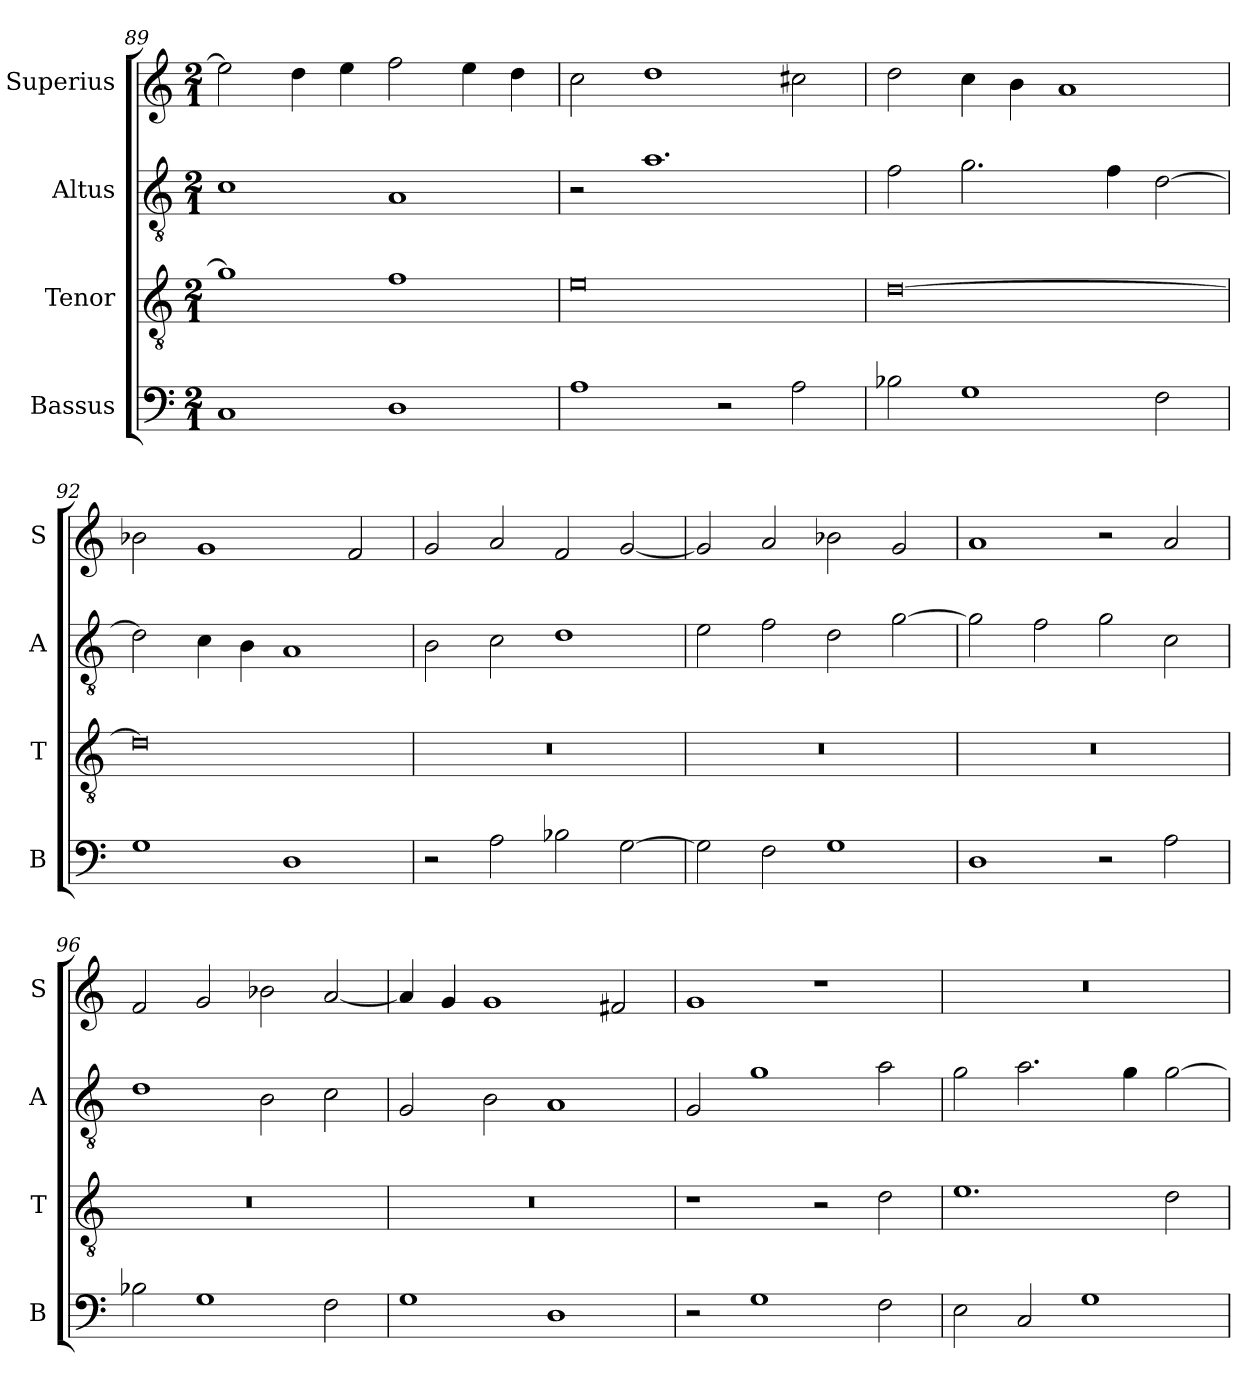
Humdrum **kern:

**kern	**kern	**kern	**kern
*part4	*part3	*part2	*part1
*staff4	*staff3	*staff2	*staff1
*I"Bassus	*I"Tenor	*I"Altus	*I"Superius
*I'B	*I'T	*I'A	*I'S
*clefF4	*clefGv2	*clefGv2	*clefG2
*k[]	*k[]	*k[]	*k[]
*M2/1	*M2/1	*M2/1	*M2/1
=89	=89	=89	=89
1C	1g]	1c	2ee]
.	.	.	4dd
.	.	.	4ee
1D	1f	1A	2ff
.	.	.	4ee
.	.	.	4dd
=90	=90	=90	=90
1A	0e	2r	2cc
.	.	1.a	1dd
2r	.	.	.
2A	.	.	2cc#X
=91	=91	=91	=91
2B-X	[0d	2f	2dd
1G	.	2.g	4cc
.	.	.	4b
.	.	.	1a
.	.	4f	.
2F	.	[2d	.
=92	=92	=92	=92
1G	0d]	2d]	2b-X
.	.	4c	1g
.	.	4B	.
1D	.	1A	.
.	.	.	2f
=93	=93	=93	=93
2r	0r	2B	2g
2A	.	2c	2a
2B-X	.	1d	2f
[2G	.	.	[2g
=94	=94	=94	=94
2G]	0r	2e	2g]
2F	.	2f	2a
1G	.	2d	2b-X
.	.	[2g	2g
=95	=95	=95	=95
1D	0r	2g]	1a
.	.	2f	.
2r	.	2g	2r
2A	.	2c	2a
=96	=96	=96	=96
2B-X	0r	1d	2f
1G	.	.	2g
.	.	2B	2b-X
2F	.	2c	[2a
=97	=97	=97	=97
1G	0r	2G	4a]
.	.	.	4g
.	.	2B	1g
1D	.	1A	.
.	.	.	2f#X
=98	=98	=98	=98
2r	1r	2G	1g
1G	.	1g	.
.	2r	.	1r
2F	2d	2a	.
=99	=99	=99	=99
2E	1.e	2g	0r
2C	.	2.a	.
1G	.	.	.
.	.	4g	.
.	2d	[2g	.
=	=	=	=
*-	*-	*-	*-
